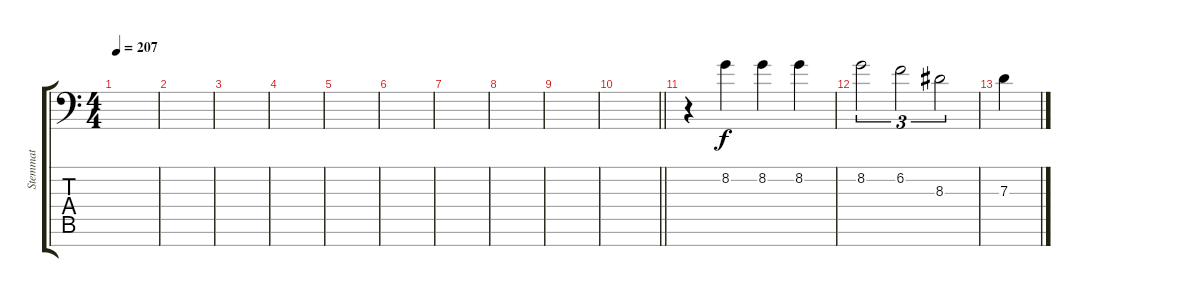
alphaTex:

\track ("Stemmat" "Stemmat") {instrument cello}
\staff {score tabs}
\tuning (E4 B3 G3 D3 A2 D2 A1) {hide}
\ts (4 4)
\tempo 207
\clef f4
\ks c
|
|
|
|
|
|
|
|
|
\barLineRight lightlight
|
\section ("" "")
r.4 8.2.4 8.2.4 8.2.4 |
8.2.2{tu (3 2)} 6.2.2{tu (3 2)} 8.3.2{tu (3 2)} |
7.3.4
